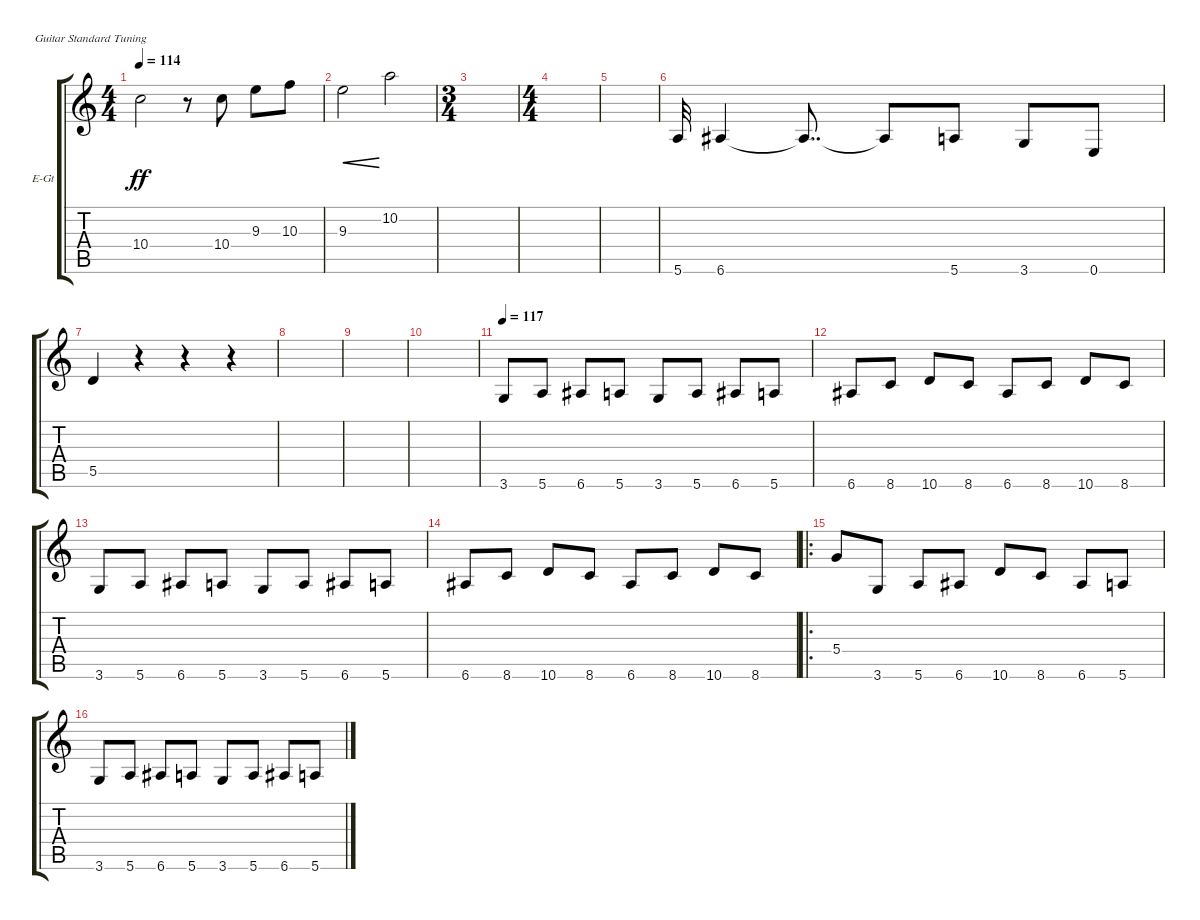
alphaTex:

\defaultSystemsLayout 4
\bracketExtendMode groupsimilarinstruments
\firstSystemTrackNameOrientation horizontal
\otherSystemsTrackNameOrientation horizontal
\track ("Electric Guitar" "E-Gt") {instrument electricguitarclean}
\staff {score tabs}
\tuning (E4 B3 G3 D3 A2 E2)
\ts (4 4)
\tempo 114
\clef g2
\ks c
10.4.2{dy ff} r.8 10.4.8 9.3.8 10.3.8 |
9.3.2{cre} 10.2.2 |
\ts (3 4)
|
\ts (4 4)
|
|
5.6.32 6.6.4 6.6{t}.8{dd} 6.6{t}.8 5.6.8 3.6.8 0.6.8 |
5.5.4 r.4 r.4 r.4 |
|
|
|
\tempo 117
3.6.8 5.6.8 6.6.8 5.6.8 3.6.8 5.6.8 6.6.8 5.6.8 |
6.6.8 8.6.8 10.6.8 8.6.8 6.6.8 8.6.8 10.6.8 8.6.8 |
3.6.8 5.6.8 6.6.8 5.6.8 3.6.8 5.6.8 6.6.8 5.6.8 |
6.6.8 8.6.8 10.6.8 8.6.8 6.6.8 8.6.8 10.6.8 8.6.8 |
\ro
5.4.8 3.6.8 5.6.8 6.6.8 10.6.8 8.6.8 6.6.8 5.6.8 |
3.6.8 5.6.8 6.6.8 5.6.8 3.6.8 5.6.8 6.6.8 5.6.8
